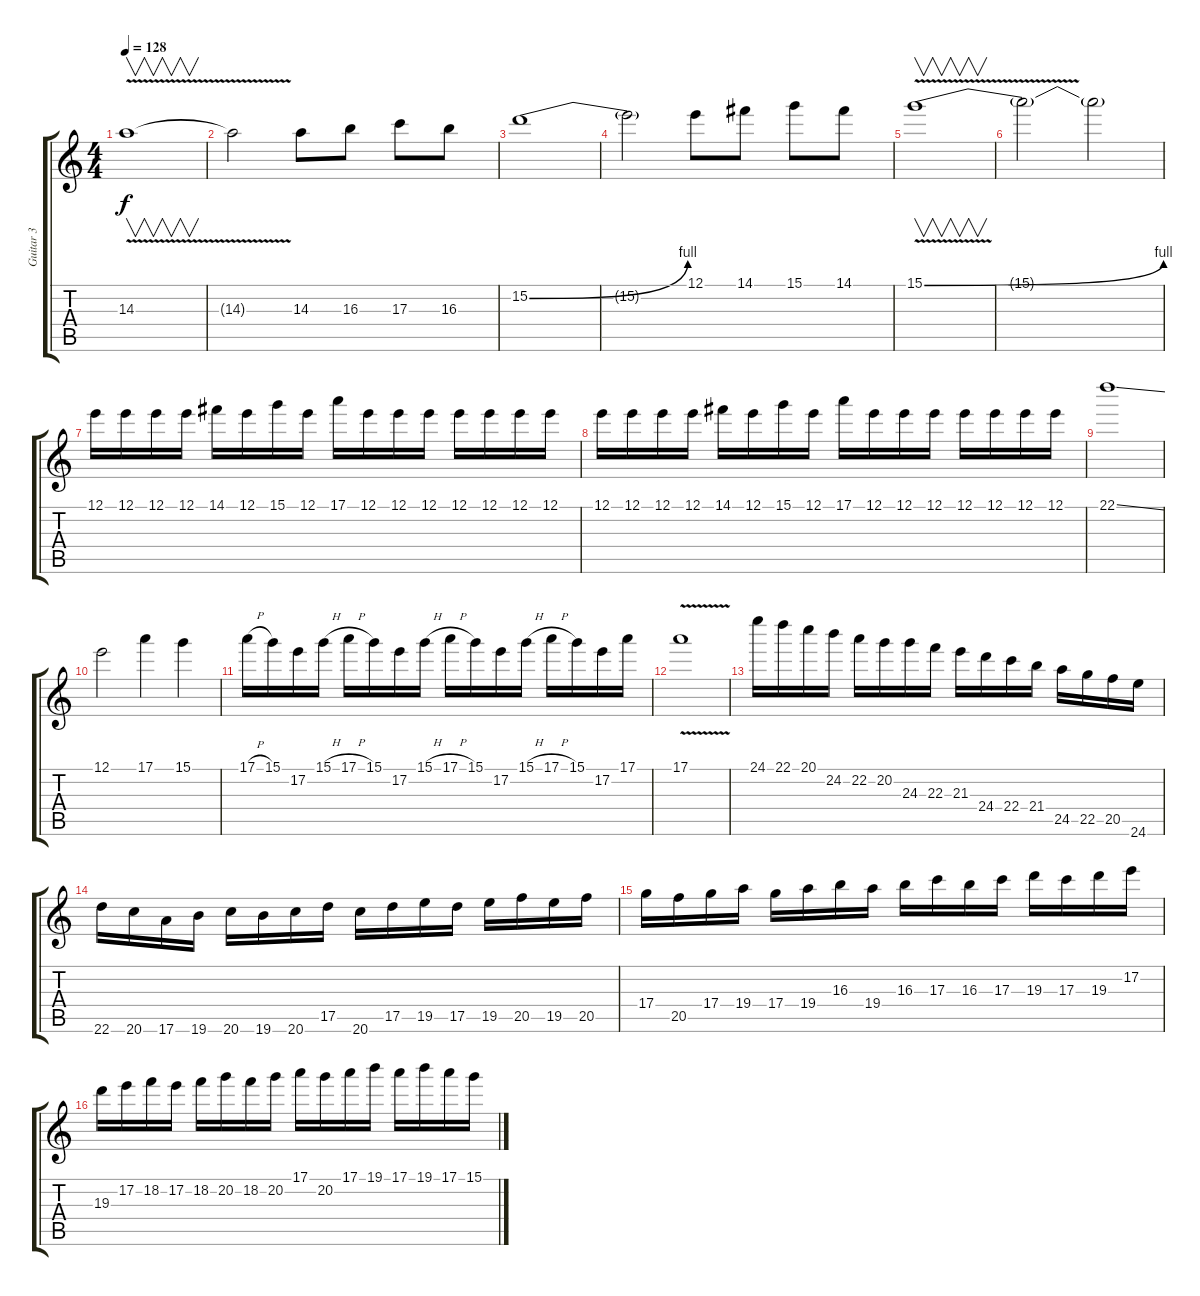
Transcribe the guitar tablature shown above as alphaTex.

\track ("Guitar 3" "Guitar 3") {instrument distortionguitar}
\staff {score tabs}
\tuning (E4 B3 G3 D3 A2 E2) {hide}
\ts (4 4)
\tempo 128
\clef g2
\ks c
14.3{v}.1{v dy f} |
14.3{t}.2 14.3.8 16.3.8 17.3.8 16.3.8 |
15.2{be (bend 0 0 60 4)}.1 |
15.2{t}.2 12.1.8 14.1.8 15.1.8 14.1.8 |
15.1{be (bend 0 0 60 4) v}.1{v} |
15.1{t}.2 15.1{t}.2 |
12.1.16 12.1.16 12.1.16 12.1.16 14.1.16 12.1.16 15.1.16 12.1.16 17.1.16 12.1.16 12.1.16 12.1.16 12.1.16 12.1.16 12.1.16 12.1.16 |
12.1.16 12.1.16 12.1.16 12.1.16 14.1.16 12.1.16 15.1.16 12.1.16 17.1.16 12.1.16 12.1.16 12.1.16 12.1.16 12.1.16 12.1.16 12.1.16 |
22.1{ss}.1 |
12.1.2 17.1.4 15.1.4 |
17.1{h}.16 15.1.16 17.2.16 15.1{h}.16 17.1{h}.16 15.1.16 17.2.16 15.1{h}.16 17.1{h}.16 15.1.16 17.2.16 15.1{h}.16 17.1{h}.16 15.1.16 17.2.16 17.1.16 |
17.1{v}.1 |
24.1.16 22.1.16 20.1.16 24.2.16 22.2.16 20.2.16 24.3.16 22.3.16 21.3.16 24.4.16 22.4.16 21.4.16 24.5.16 22.5.16 20.5.16 24.6.16 |
22.6.16 20.6.16 17.6.16 19.6.16 20.6.16 19.6.16 20.6.16 17.5.16 20.6.16 17.5.16 19.5.16 17.5.16 19.5.16 20.5.16 19.5.16 20.5.16 |
17.4.16 20.5.16 17.4.16 19.4.16 17.4.16 19.4.16 16.3.16 19.4.16 16.3.16 17.3.16 16.3.16 17.3.16 19.3.16 17.3.16 19.3.16 17.2.16 |
19.3.16 17.2.16 18.2.16 17.2.16 18.2.16 20.2.16 18.2.16 20.2.16 17.1.16 20.2.16 17.1.16 19.1.16 17.1.16 19.1.16 17.1.16 15.1.16
